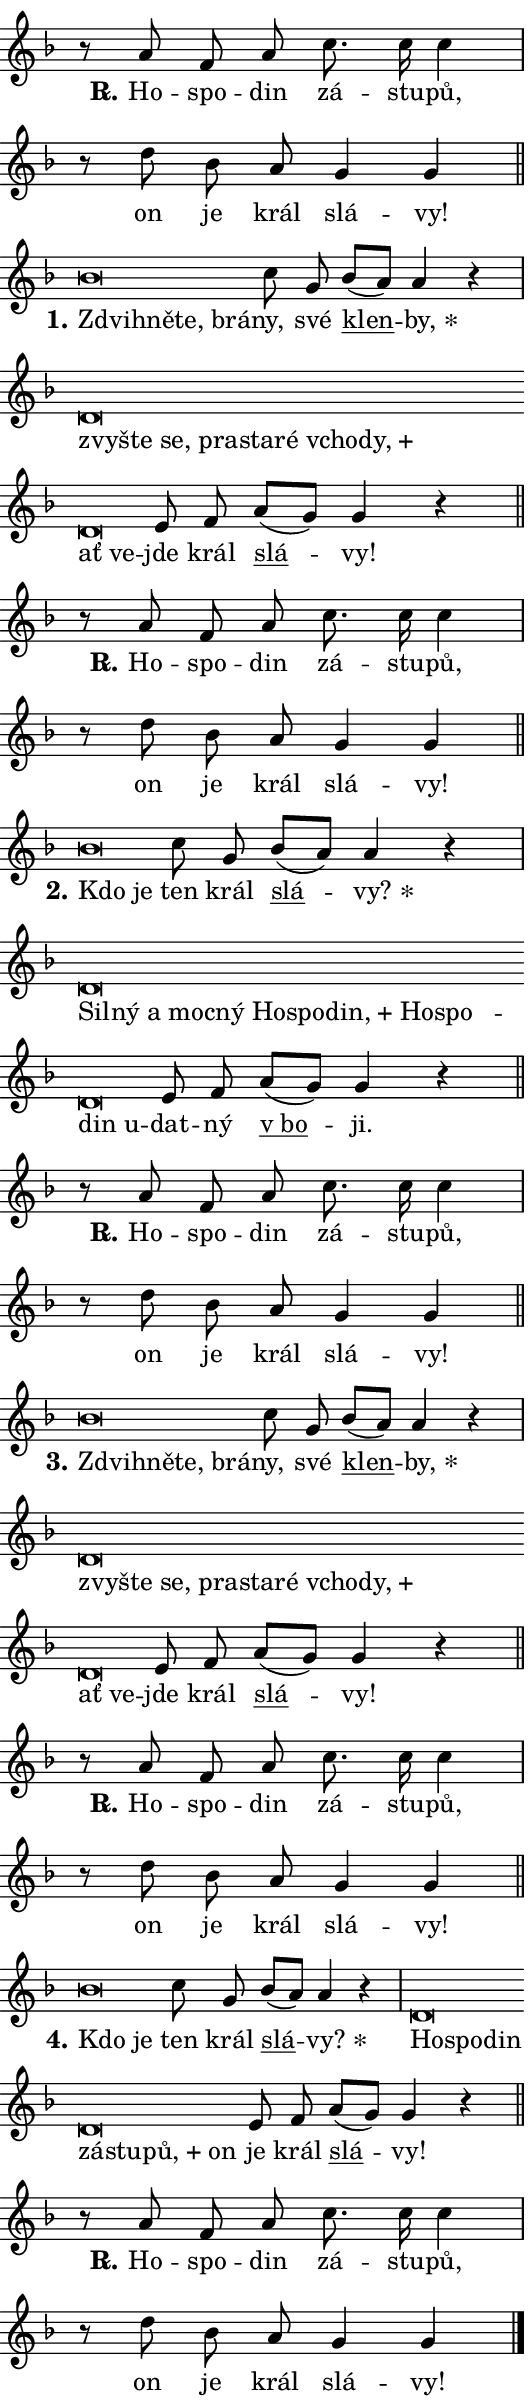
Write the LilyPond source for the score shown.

\version "2.24.0"
\header { tagline = "" }
\paper {
  indent = 0\cm
  top-margin = 0\cm
  right-margin = 0.13\cm % to fit lyric hyphens
  bottom-margin = 0\cm
  left-margin = 0\cm
  paper-width = 9\cm
  page-breaking = #ly:one-page-breaking
  system-system-spacing.basic-distance = #11
  score-system-spacing.basic-distance = #11
  ragged-last = ##f
}


%% Author: Thomas Morley
%% https://lists.gnu.org/archive/html/lilypond-user/2020-05/msg00002.html
#(define (line-position grob)
"Returns position of @var[grob} in current system:
   @code{'start}, if at first time-step
   @code{'end}, if at last time-step
   @code{'middle} otherwise
"
  (let* ((col (ly:item-get-column grob))
         (ln (ly:grob-object col 'left-neighbor))
         (rn (ly:grob-object col 'right-neighbor))
         (col-to-check-left (if (ly:grob? ln) ln col))
         (col-to-check-right (if (ly:grob? rn) rn col))
         (break-dir-left
           (and
             (ly:grob-property col-to-check-left 'non-musical #f)
             (ly:item-break-dir col-to-check-left)))
         (break-dir-right
           (and
             (ly:grob-property col-to-check-right 'non-musical #f)
             (ly:item-break-dir col-to-check-right))))
        (cond ((eqv? 1 break-dir-left) 'start)
              ((eqv? -1 break-dir-right) 'end)
              (else 'middle))))

#(define (tranparent-at-line-position vctor)
  (lambda (grob)
  "Relying on @code{line-position} select the relevant enry from @var{vctor}.
Used to determine transparency,"
    (case (line-position grob)
      ((end) (not (vector-ref vctor 0)))
      ((middle) (not (vector-ref vctor 1)))
      ((start) (not (vector-ref vctor 2))))))

noteHeadBreakVisibility =
#(define-music-function (break-visibility)(vector?)
"Makes @code{NoteHead}s transparent relying on @var{break-visibility}"
#{
  \override NoteHead.transparent =
    #(tranparent-at-line-position break-visibility)
#})

#(define delete-ledgers-for-transparent-note-heads
  (lambda (grob)
    "Reads whether a @code{NoteHead} is transparent.
If so this @code{NoteHead} is removed from @code{'note-heads} from
@var{grob}, which is supposed to be @code{LedgerLineSpanner}.
As a result ledgers are not printed for this @code{NoteHead}"
    (let* ((nhds-array (ly:grob-object grob 'note-heads))
           (nhds-list
             (if (ly:grob-array? nhds-array)
                 (ly:grob-array->list nhds-array)
                 '()))
           ;; Relies on the transparent-property being done before
           ;; Staff.LedgerLineSpanner.after-line-breaking is executed.
           ;; This is fragile ...
           (to-keep
             (remove
               (lambda (nhd)
                 (ly:grob-property nhd 'transparent #f))
               nhds-list)))
      ;; TODO find a better method to iterate over grob-arrays, similiar
      ;; to filter/remove etc for lists
      ;; For now rebuilt from scratch
      (set! (ly:grob-object grob 'note-heads)  '())
      (for-each
        (lambda (nhd)
          (ly:pointer-group-interface::add-grob grob 'note-heads nhd))
        to-keep))))

squashNotes = {
  \override NoteHead.X-extent = #'(-0.2 . 0.2)
  \override NoteHead.Y-extent = #'(-0.75 . 0)
  \override NoteHead.stencil =
    #(lambda (grob)
       (let ((pos (ly:grob-property grob 'staff-position)))
         (begin
           (if (< pos -7) (display "ERROR: Lower brevis then expected\n") (display ""))
           (if (<= pos -6) ly:text-interface::print ly:note-head::print))))
}
unSquashNotes = {
  \revert NoteHead.X-extent
  \revert NoteHead.Y-extent
  \revert NoteHead.stencil
}

hideNotes = \noteHeadBreakVisibility #begin-of-line-visible
unHideNotes = \noteHeadBreakVisibility #all-visible

% work-around for resetting accidentals
% https://lilypond.org/doc/v2.23/Documentation/notation/displaying-rhythms#unmetered-music
cadenzaMeasure = {
  \cadenzaOff
  \partial 1024 s1024
  \cadenzaOn
}

#(define-markup-command (accent layout props text) (markup?)
  "Underline accented syllable"
  (interpret-markup layout props
    #{\markup \override #'(offset . 4.3) \underline { #text }#}))

responsum = \markup \concat {
  "R" \hspace #-1.05 \path #0.1 #'((moveto 0 0.07) (lineto 0.9 0.8)) \hspace #0.05 "."
}

spaceSize = #0.6828661417322834 % exact space size for TeX Gyre Schola

\layout {
  \context {
    \Staff
    \remove "Time_signature_engraver"
    \override LedgerLineSpanner.after-line-breaking = #delete-ledgers-for-transparent-note-heads
  }
  \context {
    \Lyrics {
      \override LyricSpace.minimum-distance = \spaceSize
      \override LyricText.font-name = #"TeX Gyre Schola"
      \override LyricText.font-size = 1
      \override StanzaNumber.font-name = #"TeX Gyre Schola Bold"
      \override StanzaNumber.font-size = 1
    }
  }
  \context {
    \Score 
    \override NoteHead.text =
      #(lambda (grob) 
        (let ((pos (ly:grob-property grob 'staff-position)))
          #{\markup {
            \combine
              \halign #-0.55 \raise #(if (= pos -6) 0 0.5) \override #'(thickness . 2) \draw-line #'(3.2 . 0)
              \musicglyph "noteheads.sM1"
          }#}))
  }
}

% magnetic-lyrics.ily
%
%   written by
%     Jean Abou Samra <jean@abou-samra.fr>
%     Werner Lemberg <wl@gnu.org>
%
%   adapted by
%     Jiri Hon <jiri.hon@gmail.com>
%
% Version 2022-Apr-15

% https://www.mail-archive.com/lilypond-user@gnu.org/msg149350.html

#(define (Left_hyphen_pointer_engraver context)
   "Collect syllable-hyphen-syllable occurrences in lyrics and store
them in properties.  This engraver only looks to the left.  For
example, if the lyrics input is @code{foo -- bar}, it does the
following.

@itemize @bullet
@item
Set the @code{text} property of the @code{LyricHyphen} grob between
@q{foo} and @q{bar} to @code{foo}.

@item
Set the @code{left-hyphen} property of the @code{LyricText} grob with
text @q{foo} to the @code{LyricHyphen} grob between @q{foo} and
@q{bar}.
@end itemize

Use this auxiliary engraver in combination with the
@code{lyric-@/text::@/apply-@/magnetic-@/offset!} hook."
   (let ((hyphen #f)
         (text #f))
     (make-engraver
      (acknowledgers
       ((lyric-syllable-interface engraver grob source-engraver)
        (set! text grob)))
      (end-acknowledgers
       ((lyric-hyphen-interface engraver grob source-engraver)
        ;(when (not (grob::has-interface grob 'lyric-space-interface))
          (set! hyphen grob)));)
      ((stop-translation-timestep engraver)
       (when (and text hyphen)
         (ly:grob-set-object! text 'left-hyphen hyphen))
       (set! text #f)
       (set! hyphen #f)))))

#(define (lyric-text::apply-magnetic-offset! grob)
   "If the space between two syllables is less than the value in
property @code{LyricText@/.details@/.squash-threshold}, move the right
syllable to the left so that it gets concatenated with the left
syllable.

Use this function as a hook for
@code{LyricText@/.after-@/line-@/breaking} if the
@code{Left_@/hyphen_@/pointer_@/engraver} is active."
   (let ((hyphen (ly:grob-object grob 'left-hyphen #f)))
     (when hyphen
       (let ((left-text (ly:spanner-bound hyphen LEFT)))
         (when (grob::has-interface left-text 'lyric-syllable-interface)
           (let* ((common (ly:grob-common-refpoint grob left-text X))
                  (this-x-ext (ly:grob-extent grob common X))
                  (left-x-ext
                   (begin
                     ;; Trigger magnetism for left-text.
                     (ly:grob-property left-text 'after-line-breaking)
                     (ly:grob-extent left-text common X)))
                  ;; `delta` is the gap width between two syllables.
                  (delta (- (interval-start this-x-ext)
                            (interval-end left-x-ext)))
                  (details (ly:grob-property grob 'details))
                  (threshold (assoc-get 'squash-threshold details 0.2)))
             (when (< delta threshold)
               (let* (;; We have to manipulate the input text so that
                      ;; ligatures crossing syllable boundaries are not
                      ;; disabled.  For languages based on the Latin
                      ;; script this is essentially a beautification.
                      ;; However, for non-Western scripts it can be a
                      ;; necessity.
                      (lt (ly:grob-property left-text 'text))
                      (rt (ly:grob-property grob 'text))
                      (is-space (grob::has-interface hyphen 'lyric-space-interface))
                      (space (if is-space " " ""))
                      (extra-delta (if is-space spaceSize 0))
                      ;; Append new syllable.
                      (ltrt-space (if (and (string? lt) (string? rt))
                                (string-append lt space rt)
                                (make-concat-markup (list lt space rt))))
                      ;; Right-align `ltrt` to the right side.
                      (ltrt-space-markup (grob-interpret-markup
                               grob
                               (make-translate-markup
                                (cons (interval-length this-x-ext) 0)
                                (make-right-align-markup ltrt-space)))))
                 (begin
                   ;; Don't print `left-text`.
                   (ly:grob-set-property! left-text 'stencil #f)
                   ;; Set text and stencil (which holds all collected
                   ;; syllables so far) and shift it to the left.
                   (ly:grob-set-property! grob 'text ltrt-space)
                   (ly:grob-set-property! grob 'stencil ltrt-space-markup)
                   (ly:grob-translate-axis! grob (- (- delta extra-delta)) X))))))))))


#(define (lyric-hyphen::displace-bounds-first grob)
   ;; Make very sure this callback isn't triggered too early.
   (let ((left (ly:spanner-bound grob LEFT))
         (right (ly:spanner-bound grob RIGHT)))
     (ly:grob-property left 'after-line-breaking)
     (ly:grob-property right 'after-line-breaking)
     (ly:lyric-hyphen::print grob)))

squashThreshold = #0.4

\layout {
  \context {
    \Lyrics
    \consists #Left_hyphen_pointer_engraver
    \override LyricText.after-line-breaking =
      #lyric-text::apply-magnetic-offset!
    \override LyricHyphen.stencil = #lyric-hyphen::displace-bounds-first
    \override LyricText.details.squash-threshold = \squashThreshold
    \override LyricHyphen.minimum-distance = 0
    \override LyricHyphen.minimum-length = \squashThreshold
  }
}

squashText = \override LyricText.details.squash-threshold = 9999
unSquashText = \override LyricText.details.squash-threshold = \squashThreshold

leftText = \override LyricText.self-alignment-X = #LEFT
unLeftText = \revert LyricText.self-alignment-X

starOffset = #(lambda (grob) 
                (let ((x_offset (ly:self-alignment-interface::aligned-on-x-parent grob)))
                  (if (= x_offset 0) 0 (+ x_offset 1.2))))

star = #(define-music-function (syllable)(string?)
"Append star separator at the end of a syllable"
#{
  \once \override LyricText.X-offset = #starOffset
  \lyricmode { \markup {
    #syllable
    \override #'((font-name . "TeX Gyre Schola Bold")) \hspace #0.2 \lower #0.65 \larger "*"
  } }
#})

starAccent = #(define-music-function (syllable)(string?)
"Append star separator at the end of a syllable and make accent"
#{
  \once \override LyricText.X-offset = #starOffset
  \lyricmode { \markup {
    \accent #syllable
    \override #'((font-name . "TeX Gyre Schola Bold")) \hspace #0.2 \lower #0.65 \larger "*"
  } }
#})

breath = #(define-music-function (syllable)(string?)
"Append breathing indicator at the end of a syllable"
#{
  \lyricmode { \markup { #syllable "+" } }
#})

optionalBreath = #(define-music-function (syllable)(string?)
"Append optional breathing indicator at the end of a syllable"
#{
  \lyricmode { \markup { #syllable "(+)" } }
#})


\score {
    <<
        \new Voice = "melody" { \cadenzaOn \key f \major \relative { r8 a' f a c8. c16 c4 \cadenzaMeasure \bar "|" r8 d bes a g4 g \cadenzaMeasure \bar "||" \break } }
        \new Lyrics \lyricsto "melody" { \lyricmode { \set stanza = \responsum
Ho -- spo -- din zá -- stu -- pů, on je král slá -- vy! } }
    >>
    \layout {}
}

\score {
    <<
        \new Voice = "melody" { \cadenzaOn \key f \major \relative { \squashNotes bes'\breve*1/16 \hideNotes \breve*1/16 \bar "" \breve*1/16 \breve*1/16 \bar "" \unHideNotes \unSquashNotes c8 g \bar "" bes[( a)] a4 r \cadenzaMeasure \bar "|" \squashNotes d,\breve*1/16 \hideNotes \breve*1/16 \bar "" \breve*1/16 \bar "" \breve*1/16 \bar "" \breve*1/16 \bar "" \breve*1/16 \bar "" \breve*1/16 \bar "" \breve*1/16 \bar "" \breve*1/16 \breve*1/16 \bar "" \unHideNotes \unSquashNotes e8 f \bar "" a[( g)] g4 r \cadenzaMeasure \bar "||" \break } }
        \new Lyrics \lyricsto "melody" { \lyricmode { \set stanza = "1."
\leftText Zdvih -- \squashText ně -- te, brá -- \unLeftText \unSquashText ny, své \markup \accent klen -- \star by, \leftText zvy -- \squashText šte se, pra -- sta -- ré vcho -- \breath "dy," ať ve -- \unLeftText \unSquashText jde král \markup \accent slá -- vy! } }
    >>
    \layout {}
}

\score {
    <<
        \new Voice = "melody" { \cadenzaOn \key f \major \relative { r8 a' f a c8. c16 c4 \cadenzaMeasure \bar "|" r8 d bes a g4 g \cadenzaMeasure \bar "||" \break } }
        \new Lyrics \lyricsto "melody" { \lyricmode { \set stanza = \responsum
Ho -- spo -- din zá -- stu -- pů, on je král slá -- vy! } }
    >>
    \layout {}
}

\score {
    <<
        \new Voice = "melody" { \cadenzaOn \key f \major \relative { \squashNotes bes'\breve*1/16 \hideNotes \breve*1/16 \bar "" \unHideNotes \unSquashNotes c8 g \bar "" bes[( a)] a4 r \cadenzaMeasure \bar "|" \squashNotes d,\breve*1/16 \hideNotes \breve*1/16 \bar "" \breve*1/16 \bar "" \breve*1/16 \bar "" \breve*1/16 \bar "" \breve*1/16 \bar "" \breve*1/16 \bar "" \breve*1/16 \bar "" \breve*1/16 \bar "" \breve*1/16 \bar "" \breve*1/16 \breve*1/16 \bar "" \unHideNotes \unSquashNotes e8 f \bar "" a[( g)] g4 r \cadenzaMeasure \bar "||" \break } }
        \new Lyrics \lyricsto "melody" { \lyricmode { \set stanza = "2."
\leftText Kdo \squashText je \unLeftText \unSquashText ten král \markup \accent slá -- \star vy? \leftText Sil -- \squashText ný a moc -- ný Ho -- spo -- \breath "din," Ho -- spo -- din u -- \unLeftText \unSquashText dat -- ný \markup \accent "v bo" -- ji. } }
    >>
    \layout {}
}

\score {
    <<
        \new Voice = "melody" { \cadenzaOn \key f \major \relative { r8 a' f a c8. c16 c4 \cadenzaMeasure \bar "|" r8 d bes a g4 g \cadenzaMeasure \bar "||" \break } }
        \new Lyrics \lyricsto "melody" { \lyricmode { \set stanza = \responsum
Ho -- spo -- din zá -- stu -- pů, on je král slá -- vy! } }
    >>
    \layout {}
}

\score {
    <<
        \new Voice = "melody" { \cadenzaOn \key f \major \relative { \squashNotes bes'\breve*1/16 \hideNotes \breve*1/16 \bar "" \breve*1/16 \breve*1/16 \bar "" \unHideNotes \unSquashNotes c8 g \bar "" bes[( a)] a4 r \cadenzaMeasure \bar "|" \squashNotes d,\breve*1/16 \hideNotes \breve*1/16 \bar "" \breve*1/16 \bar "" \breve*1/16 \bar "" \breve*1/16 \bar "" \breve*1/16 \bar "" \breve*1/16 \bar "" \breve*1/16 \bar "" \breve*1/16 \breve*1/16 \bar "" \unHideNotes \unSquashNotes e8 f \bar "" a[( g)] g4 r \cadenzaMeasure \bar "||" \break } }
        \new Lyrics \lyricsto "melody" { \lyricmode { \set stanza = "3."
\leftText Zdvih -- \squashText ně -- te, brá -- \unLeftText \unSquashText ny, své \markup \accent klen -- \star by, \leftText zvy -- \squashText šte se, pra -- sta -- ré vcho -- \breath "dy," ať ve -- \unLeftText \unSquashText jde král \markup \accent slá -- vy! } }
    >>
    \layout {}
}

\score {
    <<
        \new Voice = "melody" { \cadenzaOn \key f \major \relative { r8 a' f a c8. c16 c4 \cadenzaMeasure \bar "|" r8 d bes a g4 g \cadenzaMeasure \bar "||" \break } }
        \new Lyrics \lyricsto "melody" { \lyricmode { \set stanza = \responsum
Ho -- spo -- din zá -- stu -- pů, on je král slá -- vy! } }
    >>
    \layout {}
}

\score {
    <<
        \new Voice = "melody" { \cadenzaOn \key f \major \relative { \squashNotes bes'\breve*1/16 \hideNotes \breve*1/16 \bar "" \unHideNotes \unSquashNotes c8 g \bar "" bes[( a)] a4 r \cadenzaMeasure \bar "|" \squashNotes d,\breve*1/16 \hideNotes \breve*1/16 \bar "" \breve*1/16 \bar "" \breve*1/16 \bar "" \breve*1/16 \bar "" \breve*1/16 \breve*1/16 \bar "" \unHideNotes \unSquashNotes e8 f \bar "" a[( g)] g4 r \cadenzaMeasure \bar "||" \break } }
        \new Lyrics \lyricsto "melody" { \lyricmode { \set stanza = "4."
\leftText Kdo \squashText je \unLeftText \unSquashText ten král \markup \accent slá -- \star vy? \leftText Ho -- \squashText spo -- din zá -- stu -- \breath "pů," on \unLeftText \unSquashText je král \markup \accent slá -- vy! } }
    >>
    \layout {}
}

\score {
    <<
        \new Voice = "melody" { \cadenzaOn \key f \major \relative { r8 a' f a c8. c16 c4 \cadenzaMeasure \bar "|" r8 d bes a g4 g \cadenzaMeasure \bar "||" \break } \bar "|." }
        \new Lyrics \lyricsto "melody" { \lyricmode { \set stanza = \responsum
Ho -- spo -- din zá -- stu -- pů, on je král slá -- vy! } }
    >>
    \layout {}
}
